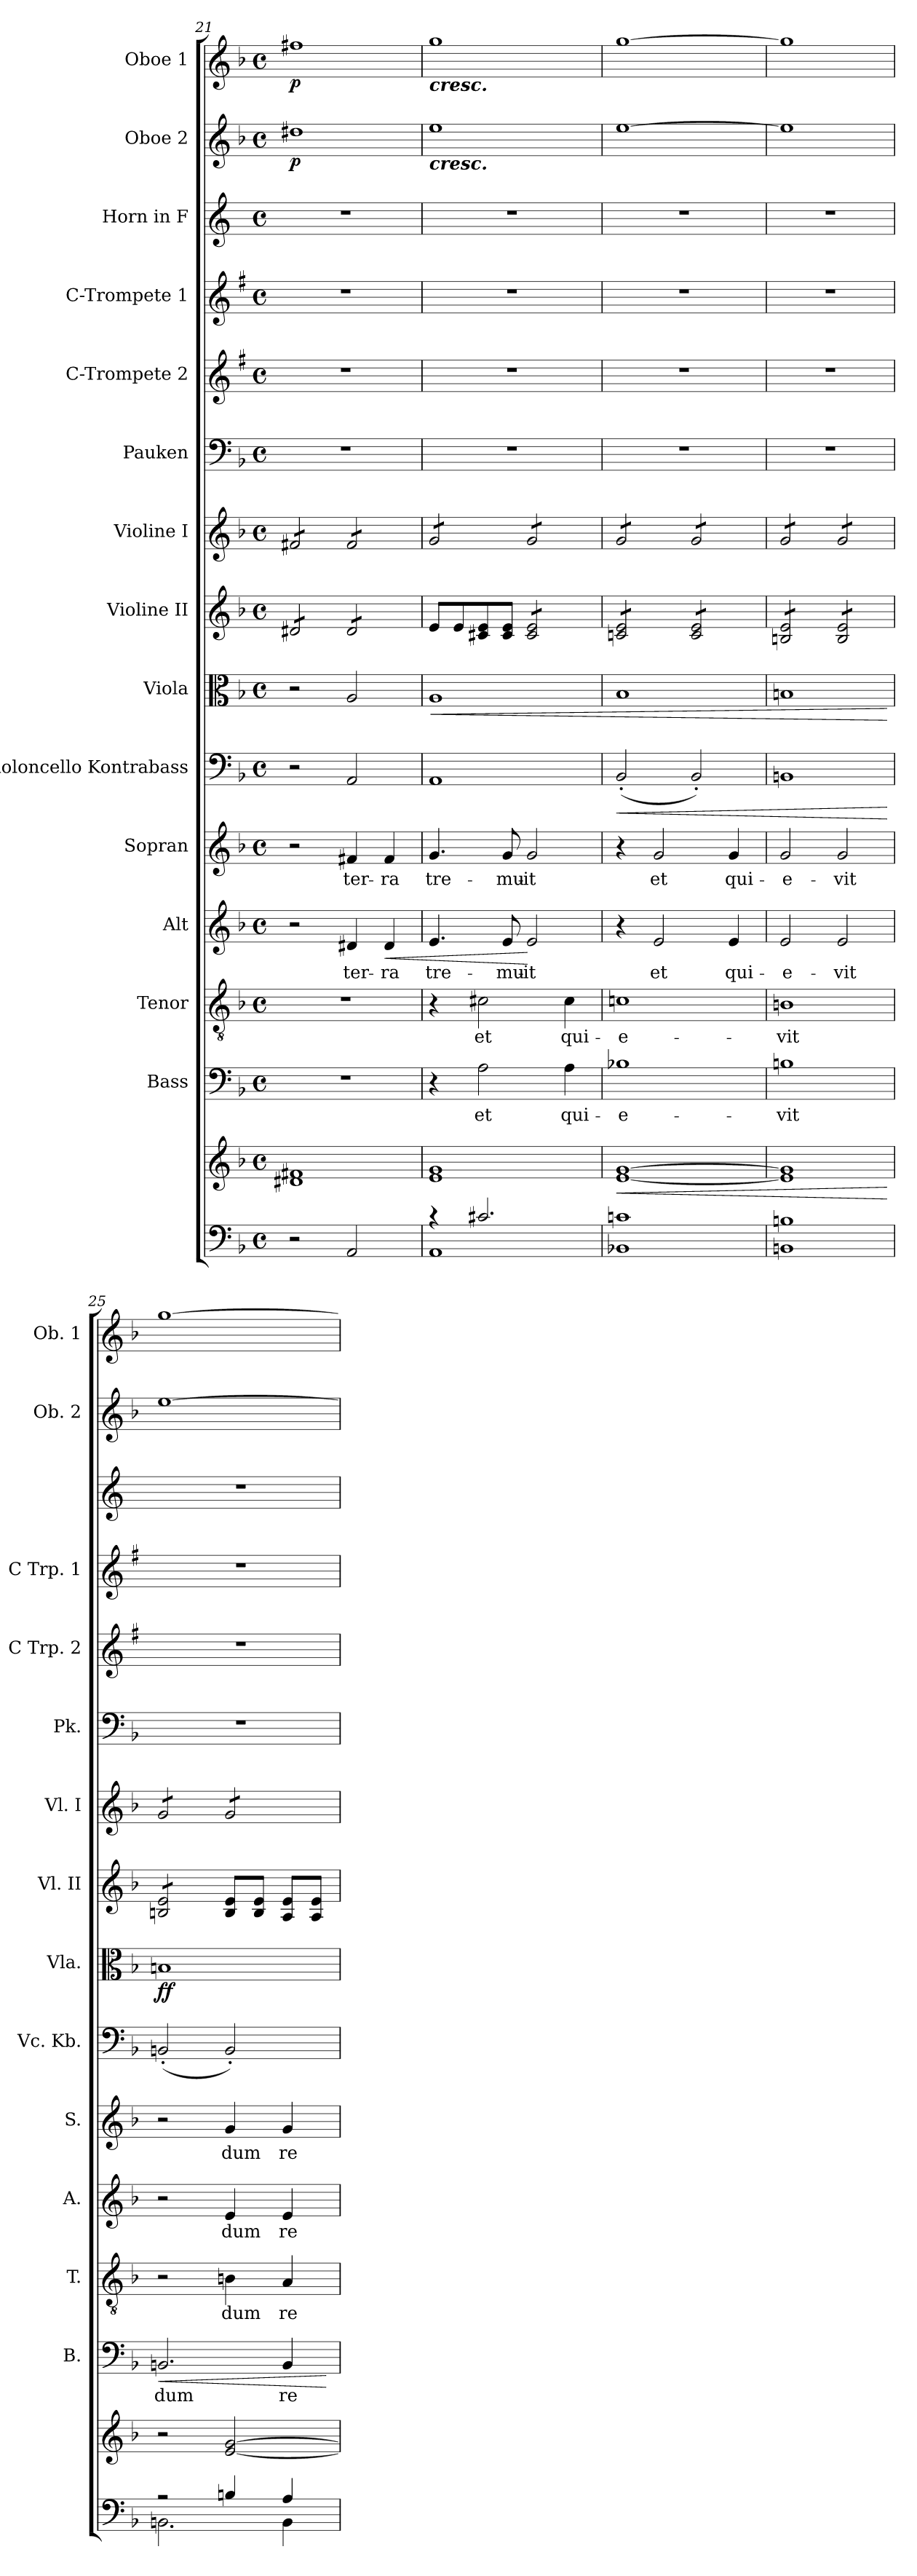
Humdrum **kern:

**kern	**kern	**dynam	**kern	**text	**dynam	**kern	**text	**kern	**text	**dynam	**kern	**text	**kern	**dynam	**kern	**dynam	**kern	**kern	**kern	**kern	**kern	**kern	**kern	**dynam	**kern	**dynam
*part15	*part15	*part15	*part14	*part14	*part14	*part13	*part13	*part12	*part12	*part12	*part11	*part11	*part10	*part10	*part9	*part9	*part8	*part7	*part6	*part5	*part4	*part3	*part2	*part2	*part1	*part1
*staff16	*staff15	*staff15/16	*staff14	*staff14	*staff14	*staff13	*staff13	*staff12	*staff12	*staff12	*staff11	*staff11	*staff10	*staff10	*staff9	*staff9	*staff8	*staff7	*staff6	*staff5	*staff4	*staff3	*staff2	*staff2	*staff1	*staff1
*	*	*	*I"Bass	*	*	*I"Tenor	*	*I"Alt	*	*	*I"Sopran	*	*I"Violoncello Kontrabass	*	*I"Viola	*	*I"Violine II	*I"Violine I	*I"Pauken	*I"C-Trompete 2	*I"C-Trompete 1	*I"Horn in F	*I"Oboe 2	*	*I"Oboe 1	*
*	*	*	*I'B.	*	*	*I'T.	*	*I'A.	*	*	*I'S.	*	*I'Vc. Kb.	*	*I'Vla.	*	*I'Vl. II	*I'Vl. I	*I'Pk.	*I'C Trp. 2	*I'C Trp. 1	*	*I'Ob. 2	*	*I'Ob. 1	*
*clefF4	*clefG2	*	*clefF4	*	*	*clefGv2	*	*clefG2	*	*	*clefG2	*	*clefF4	*	*clefC3	*	*clefG2	*clefG2	*clefF4	*clefG2	*clefG2	*clefG2	*clefG2	*	*clefG2	*
*	*	*	*	*	*	*	*	*	*	*	*	*	*ITrd7c12	*	*	*	*	*	*	*ITrd1c2	*ITrd1c2	*ITrd4c7	*	*	*	*
*k[b-]	*k[b-]	*	*k[b-]	*	*	*k[b-]	*	*k[b-]	*	*	*k[b-]	*	*k[b-]	*	*k[b-]	*	*k[b-]	*k[b-]	*k[b-]	*k[b-]	*k[b-]	*k[b-]	*k[b-]	*	*k[b-]	*
*F:	*F:	*	*F:	*	*	*F:	*	*F:	*	*	*F:	*	*F:	*	*F:	*	*F:	*F:	*F:	*F:	*F:	*F:	*F:	*	*F:	*
*M4/4	*M4/4	*	*M4/4	*	*	*M4/4	*	*M4/4	*	*	*M4/4	*	*M4/4	*	*M4/4	*	*M4/4	*M4/4	*M4/4	*M4/4	*M4/4	*M4/4	*M4/4	*	*M4/4	*
*met(c)	*met(c)	*	*met(c)	*	*	*met(c)	*	*met(c)	*	*	*met(c)	*	*met(c)	*	*met(c)	*	*met(c)	*met(c)	*met(c)	*met(c)	*met(c)	*met(c)	*met(c)	*	*met(c)	*
=21	=21	=21	=21	=21	=21	=21	=21	=21	=21	=21	=21	=21	=21	=21	=21	=21	=21	=21	=21	=21	=21	=21	=21	=21	=21	=21
!	!	!	!	!	!	!	!	!	!	!	!	!	!	!	!	!	!	!LO:TX:b:Bi:t=cresc.	!	!	!	!	!	!	!	!
!	!	!	!	!	!	!	!	!	!	!	!	!	!	!	!	!	!LO:TX:b:Bi:t=cresc.	!	!	!	!	!	!	!	!	!
!	!	!	!	!	!	!	!	!	!	!	!	!	!	!	!	!	!	!	!	!	!	!	!	!LO:DY:b	!	!LO:DY:b
*	*	*	*	*	*	*	*	*	*	*	*	*	*	*	*	*	*tremolo	*	*	*	*	*	*	*	*	*
*	*	*	*	*	*	*	*	*	*	*	*	*	*	*	*	*	*	*tremolo	*	*	*	*	*	*	*	*
2r	1d#X 1f#X	.	1r	.	.	1r	.	2r	.	.	2r	.	2r	.	2r	.	8d#X/L	8f#X/L	1r	1r	1r	1r	1dd#X	p	1ff#X	p
.	.	.	.	.	.	.	.	.	.	.	.	.	.	.	.	.	8d#X/	8f#X/	.	.	.	.	.	.	.	.
.	.	.	.	.	.	.	.	.	.	.	.	.	.	.	.	.	8d#X/	8f#X/	.	.	.	.	.	.	.	.
.	.	.	.	.	.	.	.	.	.	.	.	.	.	.	.	.	8d#X/J	8f#X/J	.	.	.	.	.	.	.	.
!	!	!	!	!	!	!	!	!	!LO:LY:b	!	!	!LO:LY:b	!	!	!	!	!	!	!	!	!	!	!	!	!	!
2AA/	.	.	.	.	.	.	.	4d#X/	ter-	.	4f#X/	ter-	2AAA/	.	2A/	.	8d#/L	8f#/L	.	.	.	.	.	.	.	.
.	.	.	.	.	.	.	.	.	.	.	.	.	.	.	.	.	8d#/	8f#/	.	.	.	.	.	.	.	.
!	!	!	!	!	!	!	!	!	!LO:LY:b	!LO:HP:b	!	!LO:LY:b	!	!	!	!	!	!	!	!	!	!	!	!	!	!
.	.	.	.	.	.	.	.	4d#/	-ra	<	4f#/	-ra	.	.	.	.	8d#/	8f#/	.	.	.	.	.	.	.	.
.	.	.	.	.	.	.	.	.	.	.	.	.	.	.	.	.	8d#/J	8f#/J	.	.	.	.	.	.	.	.
*	*	*	*	*	*	*	*	*	*	*	*	*	*	*	*	*	*Xtremolo	*	*	*	*	*	*	*	*	*
!!LO:PB:g=z
=22	=22	=22	=22	=22	=22	=22	=22	=22	=22	=22	=22	=22	=22	=22	=22	=22	=22	=22	=22	=22	=22	=22	=22	=22	=22	=22
*^	*	*	*	*	*	*	*	*	*	*	*	*	*	*	*	*	*	*	*	*	*	*	*	*	*	*
!	!	!	!	!	!	!	!	!	!	!	!	!	!	!	!	!	!	!	!	!	!	!	!	!	!	!LO:TX:b:Bi:t=cresc.	!
!	!	!	!	!	!	!	!	!	!	!	!	!	!	!	!	!	!	!	!	!	!	!	!	!LO:TX:b:Bi:t=cresc.	!	!	!
!	!	!	!	!	!	!	!	!	!	!LO:LY:b	!	!	!LO:LY:b	!	!	!	!LO:HP:b	!	!	!	!	!	!	!	!	!	!
4rc	1AA	1e 1g	.	4r	.	.	4r	.	4.e/	tre-	.	4.g/	tre-	1AAA	.	1A	<	8e/L	8g/L	1r	1r	1r	1r	1ee	.	1gg	.
.	.	.	.	.	.	.	.	.	.	.	.	.	.	.	.	.	.	8e/	8g/	.	.	.	.	.	.	.	.
!	!	!	!	!	!LO:LY:b	!	!	!LO:LY:b	!	!	!	!	!	!	!	!	!	!	!	!	!	!	!	!	!	!	!
2.c#X/	.	.	.	2A\	et	.	2c#X\	et	.	.	.	.	.	.	.	.	.	8c#X/ 8e/	8g/	.	.	.	.	.	.	.	.
!	!	!	!	!	!	!	!	!	!	!LO:LY:b	!	!	!LO:LY:b	!	!	!	!	!	!	!	!	!	!	!	!	!	!
.	.	.	.	.	.	.	.	.	8e/	-mu-	.	8g/	-mu-	.	.	.	.	8c#/ 8e/J	8g/J	.	.	.	.	.	.	.	.
!	!	!	!	!	!	!	!	!	!	!LO:LY:b	!	!	!LO:LY:b	!	!	!	!	!	!	!	!	!	!	!	!	!	!
*	*	*	*	*	*	*	*	*	*	*	*	*	*	*	*	*	*	*tremolo	*	*	*	*	*	*	*	*	*
.	.	.	.	.	.	.	.	.	2e/	-it	[	2g/	-it	.	.	.	.	8c#/ 8e/L	8g/L	.	.	.	.	.	.	.	.
.	.	.	.	.	.	.	.	.	.	.	.	.	.	.	.	.	.	8c#/ 8e/	8g/	.	.	.	.	.	.	.	.
!	!	!	!	!	!LO:LY:b	!	!	!LO:LY:b	!	!	!	!	!	!	!	!	!	!	!	!	!	!	!	!	!	!	!
.	.	.	.	4A\	qui-	.	4c#\	qui-	.	.	.	.	.	.	.	.	.	8c#/ 8e/	8g/	.	.	.	.	.	.	.	.
.	.	.	.	.	.	.	.	.	.	.	.	.	.	.	.	.	.	8c#/ 8e/J	8g/J	.	.	.	.	.	.	.	.
=23	=23	=23	=23	=23	=23	=23	=23	=23	=23	=23	=23	=23	=23	=23	=23	=23	=23	=23	=23	=23	=23	=23	=23	=23	=23	=23	=23
!	!	!	!LO:HP:b	!	!LO:LY:b	!	!	!LO:LY:b	!	!	!	!	!	!	!LO:HP:b	!	!	!	!	!	!	!	!	!	!	!	!
1cn	1BB-X	[1e [1g	<	1B-X	-e-	.	1cn	-e-	4r	.	.	4r	.	(<2BBB-'</	<	1B-	.	8cn/ 8e/L	8g/L	1r	1r	1r	1r	[1ee	.	[1gg	.
.	.	.	.	.	.	.	.	.	.	.	.	.	.	.	.	.	.	8cn/ 8e/	8g/	.	.	.	.	.	.	.	.
!	!	!	!	!	!	!	!	!	!	!LO:LY:b	!	!	!LO:LY:b	!	!	!	!	!	!	!	!	!	!	!	!	!	!
.	.	.	.	.	.	.	.	.	2e/	et	.	2g/	et	.	.	.	.	8cn/ 8e/	8g/	.	.	.	.	.	.	.	.
.	.	.	.	.	.	.	.	.	.	.	.	.	.	.	.	.	.	8cn/ 8e/J	8g/J	.	.	.	.	.	.	.	.
.	.	.	.	.	.	.	.	.	.	.	.	.	.	2BBB-'</)	.	.	.	8c/ 8e/L	8g/L	.	.	.	.	.	.	.	.
.	.	.	.	.	.	.	.	.	.	.	.	.	.	.	.	.	.	8c/ 8e/	8g/	.	.	.	.	.	.	.	.
!	!	!	!	!	!	!	!	!	!	!LO:LY:b	!	!	!LO:LY:b	!	!	!	!	!	!	!	!	!	!	!	!	!	!
.	.	.	.	.	.	.	.	.	4e/	qui-	.	4g/	qui-	.	.	.	.	8c/ 8e/	8g/	.	.	.	.	.	.	.	.
.	.	.	.	.	.	.	.	.	.	.	.	.	.	.	.	.	.	8c/ 8e/J	8g/J	.	.	.	.	.	.	.	.
=24	=24	=24	=24	=24	=24	=24	=24	=24	=24	=24	=24	=24	=24	=24	=24	=24	=24	=24	=24	=24	=24	=24	=24	=24	=24	=24	=24
!	!	!	!	!	!LO:LY:b	!	!	!LO:LY:b	!	!LO:LY:b	!	!	!LO:LY:b	!	!	!	!	!	!	!	!	!	!	!	!	!	!
1Bn	1BBn	1e] 1g]	.	1Bn	-vit	.	1Bn	-vit	2e/	-e-	.	2g/	-e-	1BBBn	.	1Bn	.	8Bn/ 8e/L	8g/L	1r	1r	1r	1r	1ee]	.	1gg]	.
.	.	.	.	.	.	.	.	.	.	.	.	.	.	.	.	.	.	8Bn/ 8e/	8g/	.	.	.	.	.	.	.	.
.	.	.	.	.	.	.	.	.	.	.	.	.	.	.	.	.	.	8Bn/ 8e/	8g/	.	.	.	.	.	.	.	.
.	.	.	.	.	.	.	.	.	.	.	.	.	.	.	.	.	.	8Bn/ 8e/J	8g/J	.	.	.	.	.	.	.	.
!	!	!	!	!	!	!	!	!	!	!LO:LY:b	!	!	!LO:LY:b	!	!	!	!	!	!	!	!	!	!	!	!	!	!
.	.	.	.	.	.	.	.	.	2e/	-vit	.	2g/	-vit	.	.	.	.	8B/ 8e/L	8g/L	.	.	.	.	.	.	.	.
.	.	.	.	.	.	.	.	.	.	.	.	.	.	.	.	.	.	8B/ 8e/	8g/	.	.	.	.	.	.	.	.
.	.	.	.	.	.	.	.	.	.	.	.	.	.	.	.	.	.	8B/ 8e/	8g/	.	.	.	.	.	.	.	.
.	.	.	.	.	.	.	.	.	.	.	.	.	.	.	.	.	.	8B/ 8e/J	8g/J	.	.	.	.	.	.	.	.
*v	*v	*	*	*	*	*	*	*	*	*	*	*	*	*	*	*	*	*	*	*	*	*	*	*	*	*	*
.	.	[	.	.	.	.	.	.	.	.	.	.	.	[	.	[	.	.	.	.	.	.	.	.	.	.
=25	=25	=25	=25	=25	=25	=25	=25	=25	=25	=25	=25	=25	=25	=25	=25	=25	=25	=25	=25	=25	=25	=25	=25	=25	=25	=25
*^	*	*	*	*	*	*	*	*	*	*	*	*	*	*	*	*	*	*	*	*	*	*	*	*	*	*
!	!	!	!	!	!LO:LY:b	!LO:HP:b	!	!	!	!	!	!	!	!	!	!	!LO:DY:b	!	!	!	!	!	!	!	!	!	!
2rA	2.BBn\	2r	.	2.BBn/	dum	<	2r	.	2r	.	.	2r	.	(<2BBBn'</	.	1Bn	ff	8Bn/ 8e/L	8g/L	1r	1r	1r	1r	[1ee	.	[1gg	.
.	.	.	.	.	.	.	.	.	.	.	.	.	.	.	.	.	.	8Bn/ 8e/	8g/	.	.	.	.	.	.	.	.
.	.	.	.	.	.	.	.	.	.	.	.	.	.	.	.	.	.	8Bn/ 8e/	8g/	.	.	.	.	.	.	.	.
.	.	.	.	.	.	.	.	.	.	.	.	.	.	.	.	.	.	8Bn/ 8e/J	8g/J	.	.	.	.	.	.	.	.
*	*	*	*	*	*	*	*	*	*	*	*	*	*	*	*	*	*	*Xtremolo	*	*	*	*	*	*	*	*	*
!	!	!	!	!	!	!	!	!LO:LY:b	!	!LO:LY:b	!	!	!LO:LY:b	!	!	!	!	!	!	!	!	!	!	!	!	!	!
4Bn/	.	[2e/ [2g/	.	.	.	.	4Bn\	dum	4e/	dum	.	4g/	dum	2BBB'</)	.	.	.	8B/ 8e/L	8g/L	.	.	.	.	.	.	.	.
.	.	.	.	.	.	.	.	.	.	.	.	.	.	.	.	.	.	8B/ 8e/J	8g/	.	.	.	.	.	.	.	.
!	!	!	!	!	!LO:LY:b	!	!	!LO:LY:b	!	!LO:LY:b	!	!	!LO:LY:b	!	!	!	!	!	!	!	!	!	!	!	!	!	!
4A/	4BB\	.	.	4BB/	re-	.	4A/	re-	4e/	re-	.	4g/	re-	.	.	.	.	8A/ 8e/L	8g/	.	.	.	.	.	.	.	.
.	.	.	.	.	.	.	.	.	.	.	.	.	.	.	.	.	.	8A/ 8e/J	8g/J	.	.	.	.	.	.	.	.
*	*	*	*	*	*	*	*	*	*	*	*	*	*	*	*	*	*	*	*Xtremolo	*	*	*	*	*	*	*	*
*v	*v	*	*	*	*	*	*	*	*	*	*	*	*	*	*	*	*	*	*	*	*	*	*	*	*	*	*
.	.	.	.	.	[	.	.	.	.	.	.	.	.	.	.	.	.	.	.	.	.	.	.	.	.	.
=	=	=	=	=	=	=	=	=	=	=	=	=	=	=	=	=	=	=	=	=	=	=	=	=	=	=
*-	*-	*-	*-	*-	*-	*-	*-	*-	*-	*-	*-	*-	*-	*-	*-	*-	*-	*-	*-	*-	*-	*-	*-	*-	*-	*-
